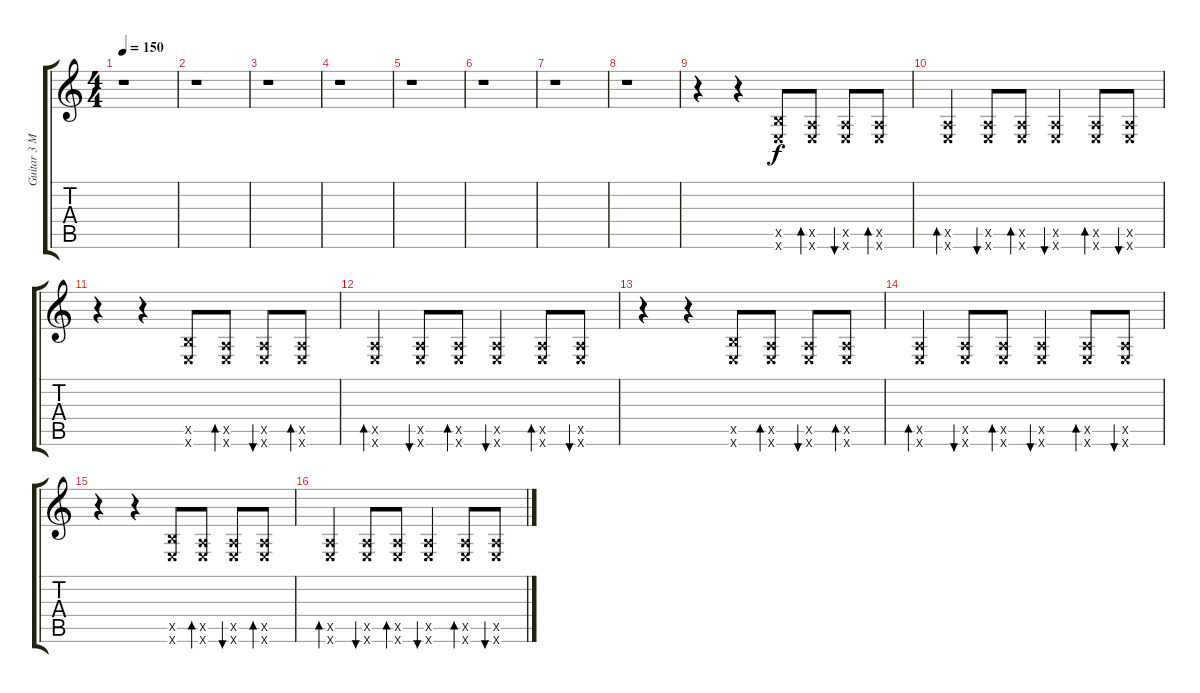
\track ("Guitar 3 Muted" "Guitar 3 M") {instrument electricguitarclean}
\staff {score tabs}
\tuning (E4 B3 G3 D3 A2 E2) {hide}
\ts (4 4)
\tempo 150
\clef g2
\ks c
r.1{dy f instrument electricguitarclean} |
r.1 |
r.1 |
r.1 |
r.1 |
r.1 |
r.1 |
r.1 |
r.4 r.4 (2.5{x} 0.6{x}).8 (0.5{x} 0.6{x}).8{bd 240} (0.5{x} 0.6{x}).8{bu 240} (0.5{x} 0.6{x}).8{bd 240} |
(0.5{x} 0.6{x}).4{bd 240} (0.5{x} 0.6{x}).8{bu 240} (0.5{x} 0.6{x}).8{bd 240} (0.5{x} 0.6{x}).4{bu 240} (0.5{x} 0.6{x}).8{bd 240} (0.5{x} 0.6{x}).8{bu 240} |
r.4 r.4 (2.5{x} 0.6{x}).8 (0.5{x} 0.6{x}).8{bd 240} (0.5{x} 0.6{x}).8{bu 240} (0.5{x} 0.6{x}).8{bd 240} |
(0.5{x} 0.6{x}).4{bd 240} (0.5{x} 0.6{x}).8{bu 240} (0.5{x} 0.6{x}).8{bd 240} (0.5{x} 0.6{x}).4{bu 240} (0.5{x} 0.6{x}).8{bd 240} (0.5{x} 0.6{x}).8{bu 240} |
r.4 r.4 (2.5{x} 0.6{x}).8 (0.5{x} 0.6{x}).8{bd 240} (0.5{x} 0.6{x}).8{bu 240} (0.5{x} 0.6{x}).8{bd 240} |
(0.5{x} 0.6{x}).4{bd 240} (0.5{x} 0.6{x}).8{bu 240} (0.5{x} 0.6{x}).8{bd 240} (0.5{x} 0.6{x}).4{bu 240} (0.5{x} 0.6{x}).8{bd 240} (0.5{x} 0.6{x}).8{bu 240} |
r.4 r.4 (2.5{x} 0.6{x}).8 (0.5{x} 0.6{x}).8{bd 240} (0.5{x} 0.6{x}).8{bu 240} (0.5{x} 0.6{x}).8{bd 240} |
(0.5{x} 0.6{x}).4{bd 240} (0.5{x} 0.6{x}).8{bu 240} (0.5{x} 0.6{x}).8{bd 240} (0.5{x} 0.6{x}).4{bu 240} (0.5{x} 0.6{x}).8{bd 240} (0.5{x} 0.6{x}).8{bu 240}
